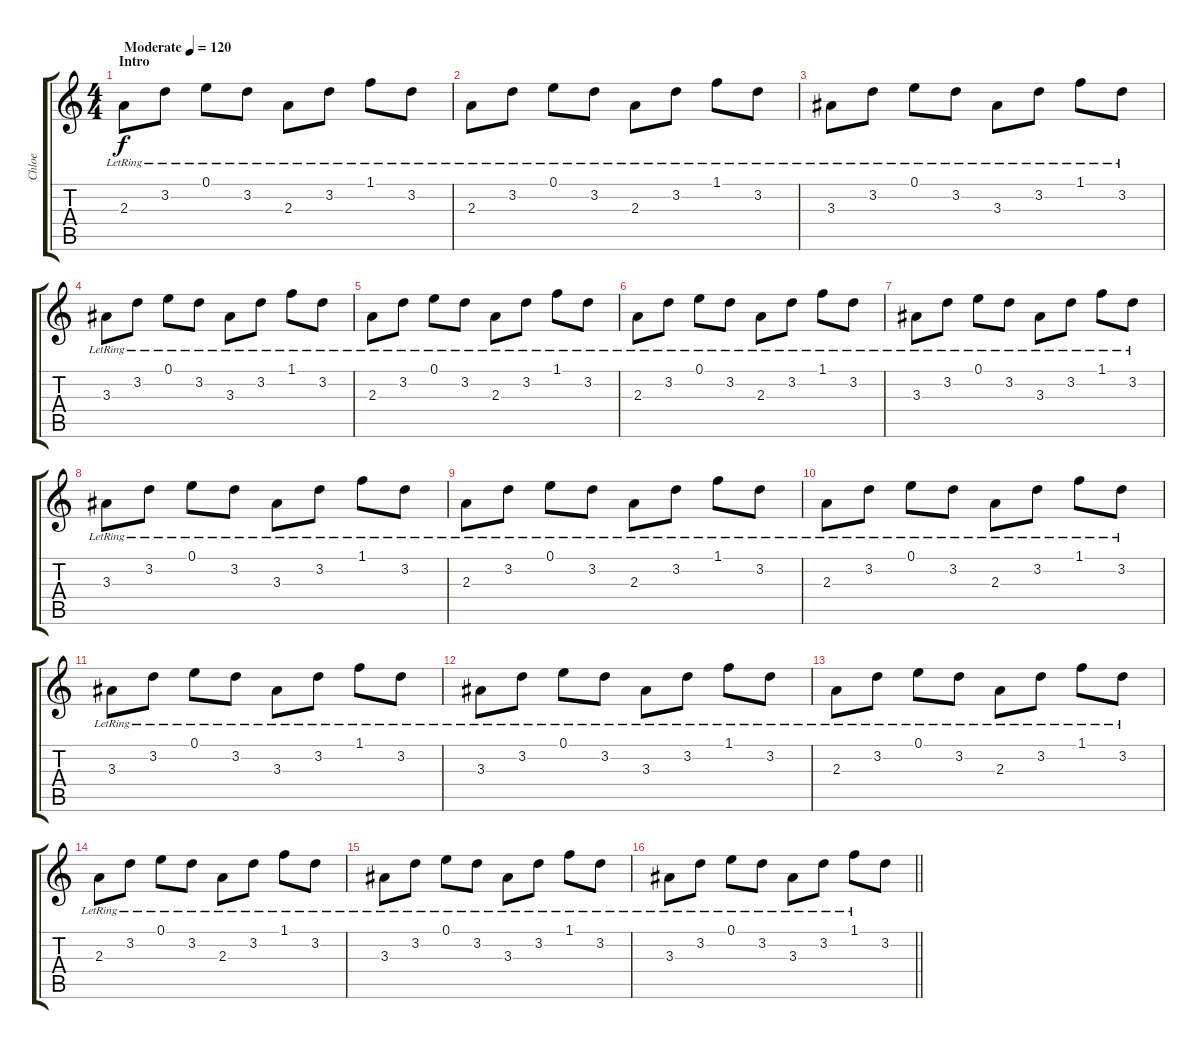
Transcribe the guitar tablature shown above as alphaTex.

\track ("Chloe" "Chloe") {instrument distortionguitar}
\staff {score tabs}
\tuning (E4 B3 G3 D3 A2 D2) {hide}
\ts (4 4)
\section ("" "Intro")
\tempo (120 "Moderate")
\clef g2
\ks c
2.3{lr}.8{dy f instrument distortionguitar} 3.2{lr}.8 0.1{lr}.8 3.2{lr}.8 2.3{lr}.8 3.2{lr}.8 1.1{lr}.8 3.2{lr}.8 |
2.3{lr}.8 3.2{lr}.8 0.1{lr}.8 3.2{lr}.8 2.3{lr}.8 3.2{lr}.8 1.1{lr}.8 3.2{lr}.8 |
3.3{lr}.8 3.2{lr}.8 0.1{lr}.8 3.2{lr}.8 3.3{lr}.8 3.2{lr}.8 1.1{lr}.8 3.2{lr}.8 |
3.3{lr}.8 3.2{lr}.8 0.1{lr}.8 3.2{lr}.8 3.3{lr}.8 3.2{lr}.8 1.1{lr}.8 3.2{lr}.8 |
2.3{lr}.8 3.2{lr}.8 0.1{lr}.8 3.2{lr}.8 2.3{lr}.8 3.2{lr}.8 1.1{lr}.8 3.2{lr}.8 |
2.3{lr}.8 3.2{lr}.8 0.1{lr}.8 3.2{lr}.8 2.3{lr}.8 3.2{lr}.8 1.1{lr}.8 3.2{lr}.8 |
3.3{lr}.8 3.2{lr}.8 0.1{lr}.8 3.2{lr}.8 3.3{lr}.8 3.2{lr}.8 1.1{lr}.8 3.2{lr}.8 |
3.3{lr}.8 3.2{lr}.8 0.1{lr}.8 3.2{lr}.8 3.3{lr}.8 3.2{lr}.8 1.1{lr}.8 3.2{lr}.8 |
2.3{lr}.8 3.2{lr}.8 0.1{lr}.8 3.2{lr}.8 2.3{lr}.8 3.2{lr}.8 1.1{lr}.8 3.2{lr}.8 |
2.3{lr}.8 3.2{lr}.8 0.1{lr}.8 3.2{lr}.8 2.3{lr}.8 3.2{lr}.8 1.1{lr}.8 3.2{lr}.8 |
3.3{lr}.8 3.2{lr}.8 0.1{lr}.8 3.2{lr}.8 3.3{lr}.8 3.2{lr}.8 1.1{lr}.8 3.2{lr}.8 |
3.3{lr}.8 3.2{lr}.8 0.1{lr}.8 3.2{lr}.8 3.3{lr}.8 3.2{lr}.8 1.1{lr}.8 3.2{lr}.8 |
2.3{lr}.8 3.2{lr}.8 0.1{lr}.8 3.2{lr}.8 2.3{lr}.8 3.2{lr}.8 1.1{lr}.8 3.2{lr}.8 |
2.3{lr}.8 3.2{lr}.8 0.1{lr}.8 3.2{lr}.8 2.3{lr}.8 3.2{lr}.8 1.1{lr}.8 3.2{lr}.8 |
3.3{lr}.8 3.2{lr}.8 0.1{lr}.8 3.2{lr}.8 3.3{lr}.8 3.2{lr}.8 1.1{lr}.8 3.2{lr}.8 |
\barLineRight lightlight
3.3{lr}.8 3.2{lr}.8 0.1{lr}.8 3.2{lr}.8 3.3{lr}.8 3.2{lr}.8 1.1{lr}.8 3.2.8
